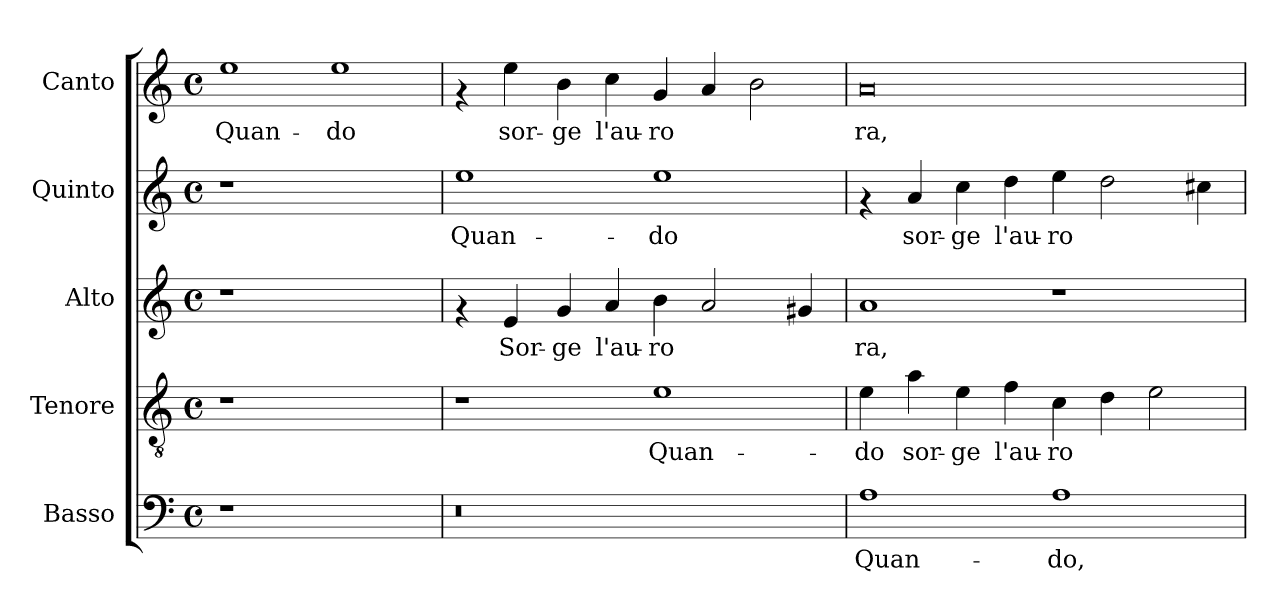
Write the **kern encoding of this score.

**kern	**text	**kern	**text	**kern	**text	**kern	**text	**kern	**text
*part5	*part5	*part4	*part4	*part3	*part3	*part2	*part2	*part1	*part1
*staff5	*staff5	*staff4	*staff4	*staff3	*staff3	*staff2	*staff2	*staff1	*staff1
*I"Basso	*	*I"Tenore	*	*I"Alto	*	*I"Quinto	*	*I"Canto	*
!!LO:PB:g=z
*stria5	*	*stria5	*	*stria5	*	*stria5	*	*stria5	*
*clefF4	*	*clefGv2	*	*clefG2	*	*clefG2	*	*clefG2	*
*k[]	*	*k[]	*	*k[]	*	*k[]	*	*k[]	*
*C:	*	*C:	*	*C:	*	*C:	*	*C:	*
*M4/4	*	*M4/4	*	*M4/4	*	*M4/4	*	*M4/4	*
*met(c)	*	*met(c)	*	*met(c)	*	*met(c)	*	*met(c)	*
=1	=1	=1	=1	=1	=1	=1	=1	=1	=1
!	!	!	!	!	!	!	!	!	!LO:LY:b:cj
1r	.	1r	.	1r	.	1r	.	1ee	Quan-
!	!	!	!	!	!	!	!	!	!LO:LY:b:cj
1ryy	.	1ryy	.	1ryy	.	1ryy	.	1ee	-do
=2	=2	=2	=2	=2	=2	=2	=2	=2	=2
!	!	!	!	!	!	!	!LO:LY:b:cj	!	!
0r	.	1r	.	4rf	.	1ee	Quan-	4rf	.
!	!	!	!	!	!LO:LY:b:cj	!	!	!	!LO:LY:b:cj
.	.	.	.	4e/	Sor-	.	.	4ee\	sor-
!	!	!	!	!	!LO:LY:b:cj	!	!	!	!LO:LY:b:cj
.	.	.	.	4g/	-ge	.	.	4b\	-ge
!	!	!	!	!	!LO:LY:b:cj	!	!	!	!LO:LY:b:cj
.	.	.	.	4a/	l'au-	.	.	4cc\	l'au-
!	!	!	!LO:LY:b:cj	!	!LO:LY:b:cj	!	!LO:LY:b:cj	!	!LO:LY:b:cj
.	.	1e	Quan-	4b\	-ro-	1ee	-do	4g/	-ro-
!	!	!	!	!	!LO:LY:b:cj	!	!	!	!LO:LY:b:cj
.	.	.	.	2a/	--	.	.	4a/	--
!	!	!	!	!	!	!	!	!	!LO:LY:b:cj
.	.	.	.	.	.	.	.	2b\	--
!	!	!	!	!	!LO:LY:b:cj	!	!	!	!
.	.	.	.	4g#X/	--	.	.	.	.
=3	=3	=3	=3	=3	=3	=3	=3	=3	=3
!	!LO:LY:b:cj	!	!LO:LY:b:cj	!	!LO:LY:b:cj	!	!	!	!LO:LY:b:cj
1A	Quan-	4e\	-do	1a	-ra,	4rf	.	0a	-ra,
!	!	!	!LO:LY:b:cj	!	!	!	!LO:LY:b:cj	!	!
.	.	4a\	sor-	.	.	4a/	sor-	.	.
!	!	!	!LO:LY:b:cj	!	!	!	!LO:LY:b:cj	!	!
.	.	4e\	-ge	.	.	4cc\	-ge	.	.
!	!	!	!LO:LY:b:cj	!	!	!	!LO:LY:b:cj	!	!
.	.	4f\	l'au-	.	.	4dd\	l'au-	.	.
!	!LO:LY:b:cj	!	!LO:LY:b:cj	!	!	!	!LO:LY:b:cj	!	!
1A	-do,	4c\	-ro-	1r	.	4ee\	-ro-	.	.
!	!	!	!LO:LY:b:cj	!	!	!	!LO:LY:b:cj	!	!
.	.	4d\	--	.	.	2dd\	--	.	.
!	!	!	!LO:LY:b:cj	!	!	!	!	!	!
.	.	2e\	--	.	.	.	.	.	.
!	!	!	!	!	!	!	!LO:LY:b:cj	!	!
.	.	.	.	.	.	4cc#X\	--	.	.
=	=	=	=	=	=	=	=	=	=
*-	*-	*-	*-	*-	*-	*-	*-	*-	*-
